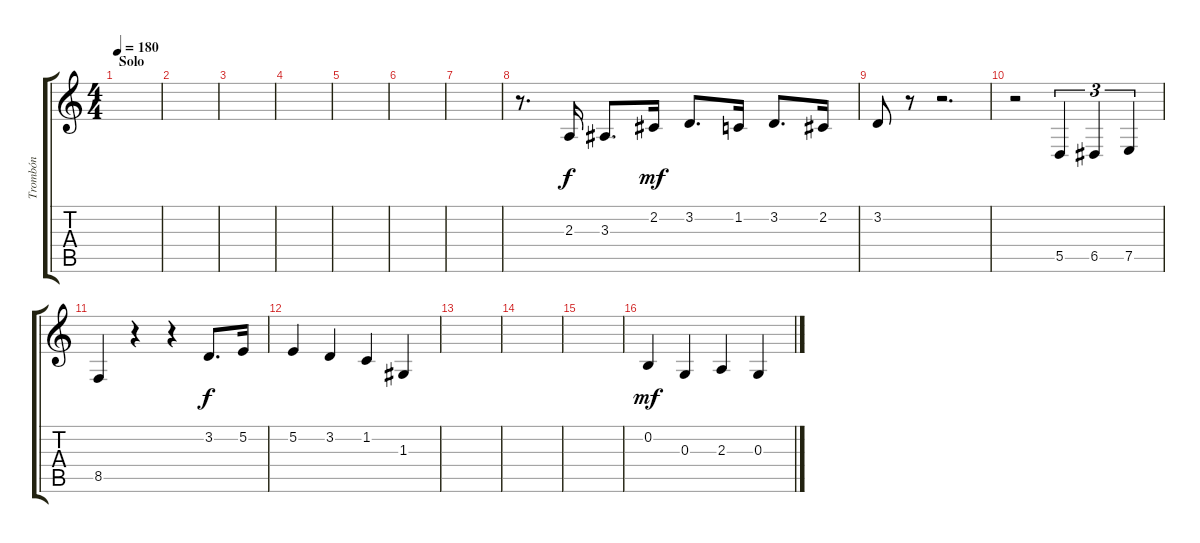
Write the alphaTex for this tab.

\track ("Trombón" "Trombón") {instrument trombone}
\staff {score tabs}
\tuning (E4 B3 G3 D3 A2 E2) {hide}
\ts (4 4)
\section ("" "Solo")
\tempo 180
\clef g2
\ks c
|
|
|
|
|
|
|
r.8{d} 2.3.16{dy f} 3.3.8{d} 2.2.16{dy mf} 3.2.8{d} 1.2.16 3.2.8{d} 2.2.16 |
3.2.8 r.8 r.2{d} |
r.2 5.5.4{tu (3 2)} 6.5.4{tu (3 2)} 7.5.4{tu (3 2)} |
8.5.4 r.4 r.4 3.2.8{d dy f} 5.2.16 |
5.2.4 3.2.4 1.2.4 1.3.4 |
|
|
|
0.2.4{dy mf} 0.3.4 2.3.4 0.3.4
